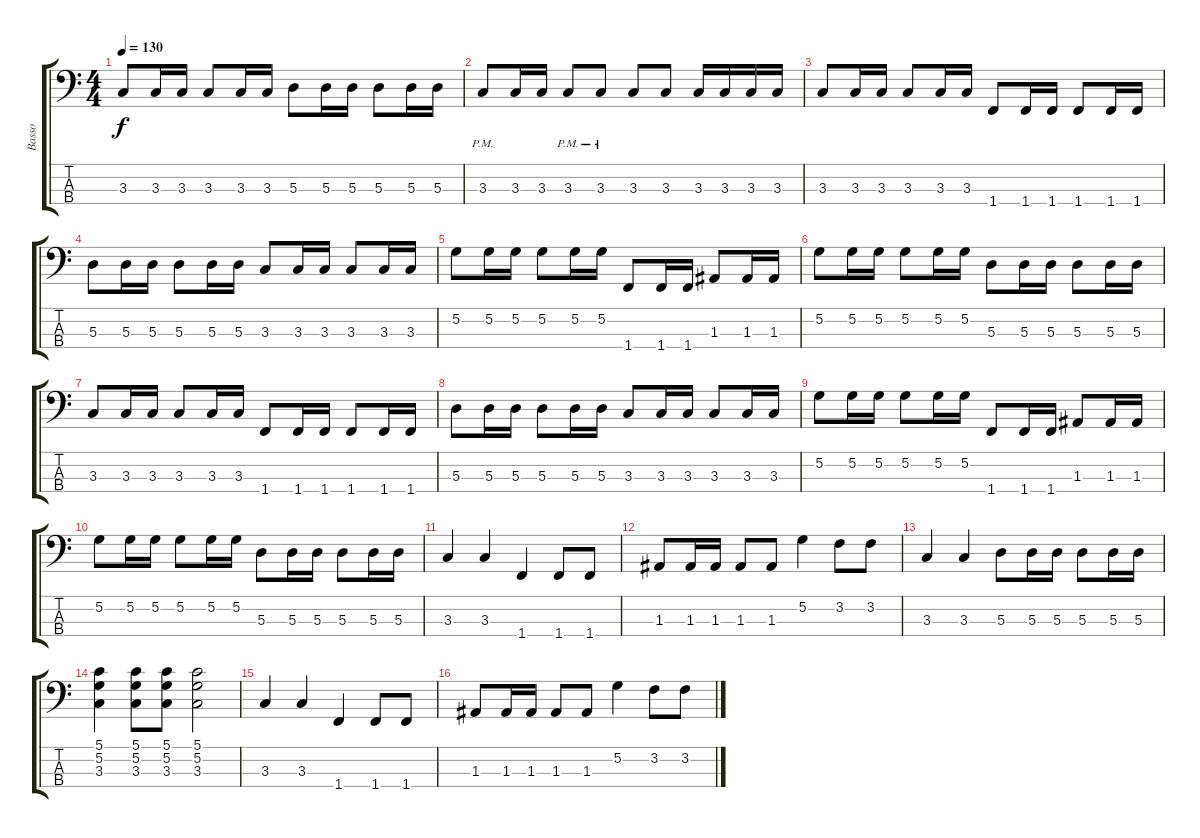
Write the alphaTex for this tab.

\track ("Basso" "Basso") {instrument electricbassfinger}
\staff {score tabs}
\tuning (G2 D2 A1 E1) {hide}
\ts (4 4)
\tempo 130
\clef f4
\ks c
3.3.8{dy f} 3.3.16 3.3.16 3.3.8 3.3.16 3.3.16 5.3.8 5.3.16 5.3.16 5.3.8 5.3.16 5.3.16 |
3.3{pm}.8 3.3.16 3.3.16 3.3{pm}.8 3.3{pm}.8 3.3.8 3.3.8 3.3.16 3.3.16 3.3.16 3.3.16 |
3.3.8 3.3.16 3.3.16 3.3.8 3.3.16 3.3.16 1.4.8 1.4.16 1.4.16 1.4.8 1.4.16 1.4.16 |
5.3.8 5.3.16 5.3.16 5.3.8 5.3.16 5.3.16 3.3.8 3.3.16 3.3.16 3.3.8 3.3.16 3.3.16 |
5.2.8 5.2.16 5.2.16 5.2.8 5.2.16 5.2.16 1.4.8 1.4.16 1.4.16 1.3.8 1.3.16 1.3.16 |
5.2.8 5.2.16 5.2.16 5.2.8 5.2.16 5.2.16 5.3.8 5.3.16 5.3.16 5.3.8 5.3.16 5.3.16 |
3.3.8 3.3.16 3.3.16 3.3.8 3.3.16 3.3.16 1.4.8 1.4.16 1.4.16 1.4.8 1.4.16 1.4.16 |
5.3.8 5.3.16 5.3.16 5.3.8 5.3.16 5.3.16 3.3.8 3.3.16 3.3.16 3.3.8 3.3.16 3.3.16 |
5.2.8 5.2.16 5.2.16 5.2.8 5.2.16 5.2.16 1.4.8 1.4.16 1.4.16 1.3.8 1.3.16 1.3.16 |
5.2.8 5.2.16 5.2.16 5.2.8 5.2.16 5.2.16 5.3.8 5.3.16 5.3.16 5.3.8 5.3.16 5.3.16 |
3.3.4 3.3.4 1.4.4 1.4.8 1.4.8 |
1.3.8 1.3.16 1.3.16 1.3.8 1.3.8 5.2.4 3.2.8 3.2.8 |
3.3.4 3.3.4 5.3.8 5.3.16 5.3.16 5.3.8 5.3.16 5.3.16 |
(5.1 5.2 3.3).4 (5.1 5.2 3.3).8 (5.1 5.2 3.3).8 (5.1 5.2 3.3).2 |
3.3.4 3.3.4 1.4.4 1.4.8 1.4.8 |
1.3.8 1.3.16 1.3.16 1.3.8 1.3.8 5.2.4 3.2.8 3.2.8
